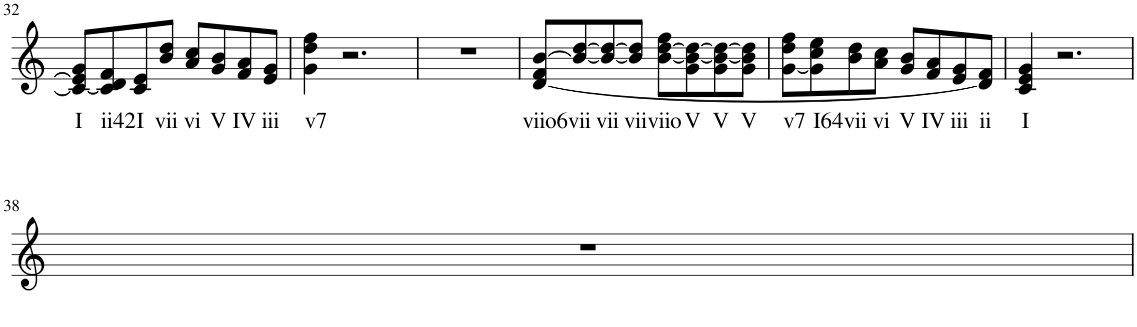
**kern	**text
*part1	*part1
*staff1	*staff1
*I"Piano	*
*I'Pno	*
!!LO:PB:g=z
*clefG2	*
*k[]	*
*M2/2	*
*met(c|)	*
=32	=32
!	!LO:LY:b
8c/_ 8e/] 8g/L	I
!	!LO:LY:b
8c/] 8d/ 8f/	ii42
!	!LO:LY:b
8c/ 8e/	I
!	!LO:LY:b
8b/ 8dd/J	vii
!	!LO:LY:b
8a/ 8cc/L	vi
!	!LO:LY:b
8g/ 8b/	V
!	!LO:LY:b
8f/ 8a/	IV
!	!LO:LY:b
8e/ 8g/J	iii
=33	=33
!	!LO:LY:b
4g\ 4dd\ 4ff\	v7
2.r	.
=34	=34
1r	.
=35	=35
!	!LO:LY:b
[8d/ 8f/ [8b/L	viio6
!	!LO:LY:b
8b/_ [8dd/	vii
!	!LO:LY:b
8b/_ 8dd/_	vii
!	!LO:LY:b
8b/] 8dd/]J	vii
!	!LO:LY:b
[8b\ [8dd\ 8ff\L	viio
!	!LO:LY:b
8g\ 8b\_ 8dd\_	V
!	!LO:LY:b
8g\ 8b\_ 8dd\_	V
!	!LO:LY:b
8g\ 8b\] 8dd\]J	V
=36	=36
!	!LO:LY:b
[8g\ 8dd\ 8ff\L	v7
!	!LO:LY:b
8g\] 8cc\ 8ee\	I64
!	!LO:LY:b
8b\ 8dd\	vii
!	!LO:LY:b
8a\ 8cc\J	vi
!	!LO:LY:b
8g/ 8b/L	V
!	!LO:LY:b
8f/ 8a/	IV
!	!LO:LY:b
8e/ 8g/	iii
!	!LO:LY:b
8d/] 8f/J	ii
=37	=37
!	!LO:LY:b
4c/ 4e/ 4g/	I
2.r	.
!!LO:LB:g=z
=38	=38
1r	.
=	=
*-	*-
